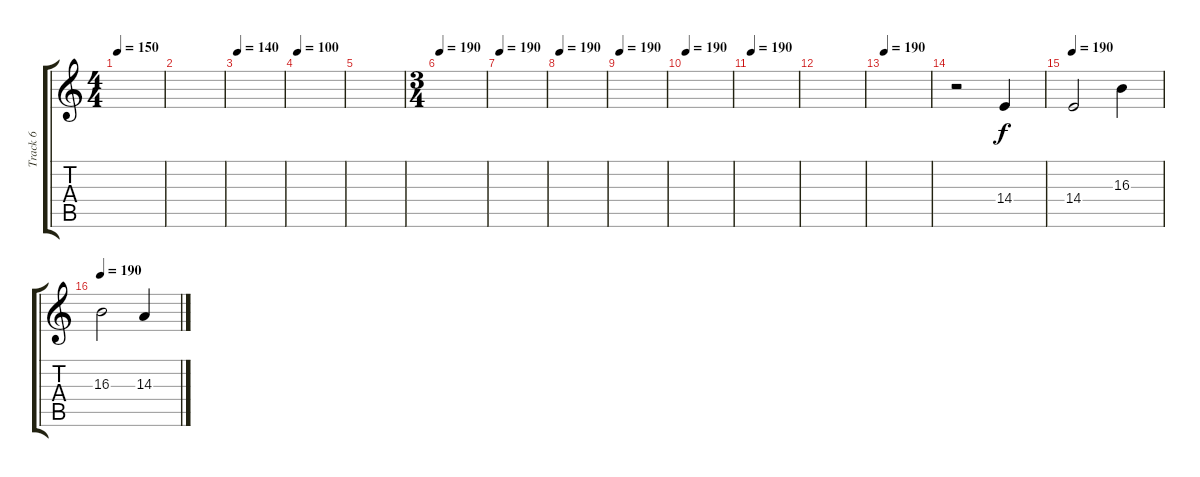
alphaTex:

\track ("Track 6" "Track 6") {instrument tubularbells}
\staff {score tabs}
\tuning (E4 B3 G3 D3 A2 E2) {hide}
\ts (4 4)
\tempo 150
\clef g2
\ks c
|
|
\tempo 140
|
\tempo 100
|
|
\ts (3 4)
\tempo 190
|
\tempo 190
|
\tempo 190
|
\tempo 190
|
\tempo 190
|
\tempo 190
|
|
\tempo 190
|
r.2 14.4.4 |
\tempo 190
14.4.2 16.3.4 |
\tempo 190
16.3.2 14.3.4
